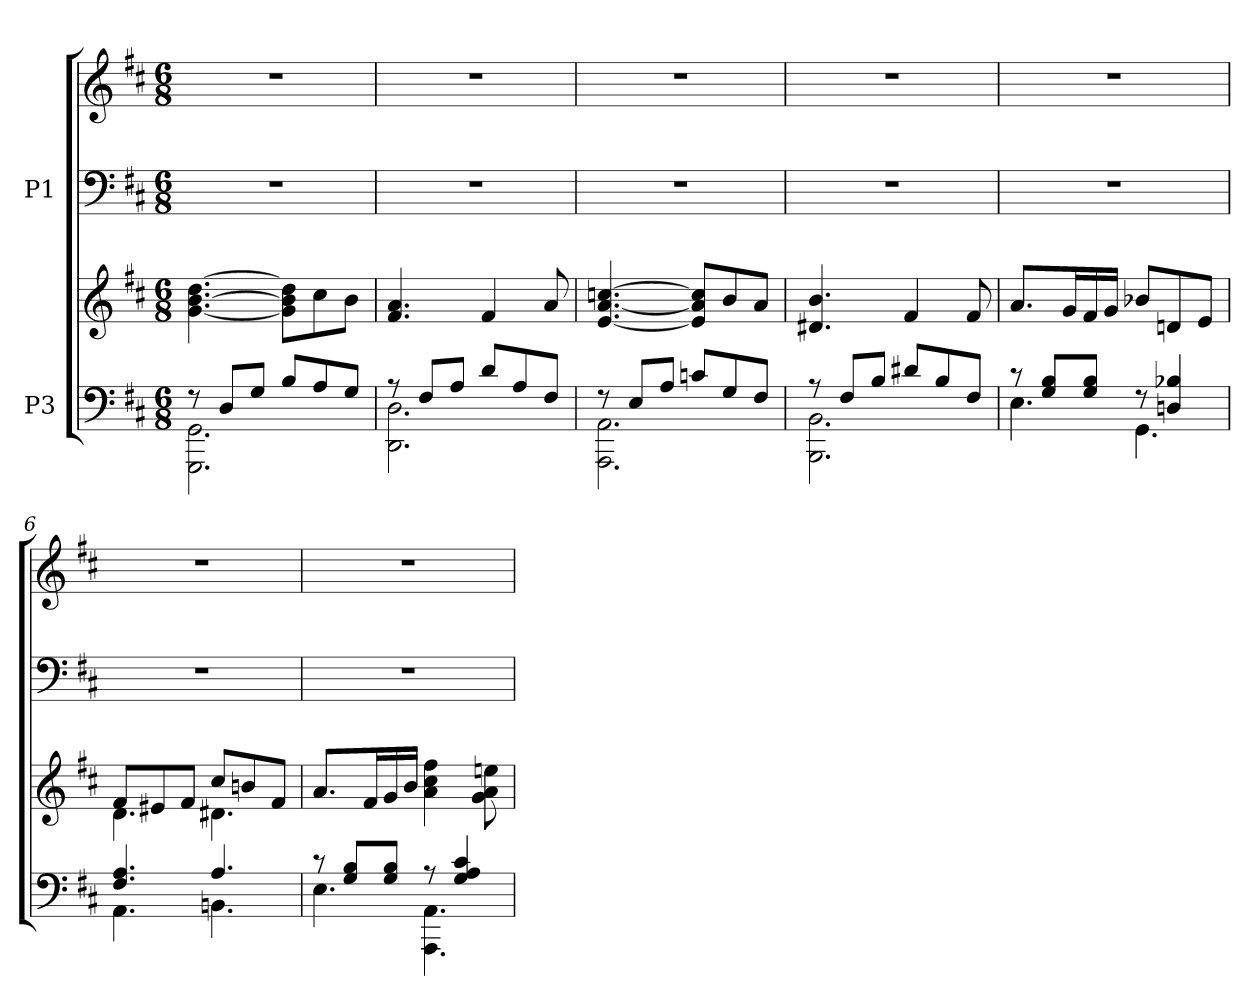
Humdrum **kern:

**kern	**kern	**kern	**kern
*part2	*part2	*part1	*part1
*staff4	*staff3	*staff2	*staff1
*I"P3	*	*I"P1	*
!!LO:PB:g=z
*clefF4	*clefG2	*clefF4	*clefG2
*k[f#c#]	*k[f#c#]	*k[f#c#]	*k[f#c#]
*D:	*D:	*D:	*D:
*M6/8	*M6/8	*M6/8	*M6/8
=1	=1	=1	=1
*^	*	*	*
!	!	!	!LO:N:vis=1	!LO:N:vis=1
8r	2.GGGi\ 2.GGi	[<4.gi\ [>4.bi [>4.ddi	2.r	2.r
8Di/L	.	.	.	.
8Gi/J	.	.	.	.
8Bi/L	.	8gi\] 8bi] 8ddi]L	.	.
8Ai/	.	8cc#i\	.	.
8Gi/J	.	8bi\J	.	.
=2	=2	=2	=2	=2
!	!	!	!LO:N:vis=1	!LO:N:vis=1
8r	2.DDi\ 2.Di	4.f#i/ 4.ai	2.r	2.r
8F#i/L	.	.	.	.
8Ai/J	.	.	.	.
8di/L	.	4f#i/	.	.
8Ai/	.	.	.	.
8F#i/J	.	8ai/	.	.
=3	=3	=3	=3	=3
!	!	!	!LO:N:vis=1	!LO:N:vis=1
8r	2.AAAi\ 2.AAi	[<4.ei/ [<4.ai [>4.ccni	2.r	2.r
8Ei/L	.	.	.	.
8Ai/J	.	.	.	.
8cni/L	.	8ei/] 8ai] 8cci]L	.	.
8Gi/	.	8bi/	.	.
8F#i/J	.	8ai/J	.	.
=4	=4	=4	=4	=4
!	!	!	!LO:N:vis=1	!LO:N:vis=1
8r	2.BBBi\ 2.BBi	4.d#Xi/ 4.bi	2.r	2.r
8F#i/L	.	.	.	.
8Bi/J	.	.	.	.
8d#Xi/L	.	4f#i/	.	.
8Bi/	.	.	.	.
8F#i/J	.	8f#i/	.	.
=5	=5	=5	=5	=5
!	!	!	!LO:N:vis=1	!LO:N:vis=1
8r	4.Ei\	8.ai/L	2.r	2.r
8Gi/ 8BiL	.	.	.	.
.	.	16gi/L	.	.
8Gi/ 8BiJ	.	16f#i/	.	.
.	.	16gi/JJ	.	.
8r	4.GGi\	8b-Xi/L	.	.
4Dni/ 4B-Xi	.	8dni/	.	.
.	.	8ei/J	.	.
!!LO:LB:g=z
=6	=6	=6	=6	=6
*	*	*^	*	*
!	!	!	!	!LO:N:vis=1	!LO:N:vis=1
4.F#i/ 4.Ai	4.AAi\	8f#i/L	4.di\	2.r	2.r
.	.	8e#Xi/	.	.	.
.	.	8f#i/J	.	.	.
4.Ai/	4.BBni\	8cc#i/L	4.d#Xi\	.	.
.	.	8bni/	.	.	.
.	.	8f#i/J	.	.	.
*	*	*v	*v	*	*
=7	=7	=7	=7	=7
!	!	!	!LO:N:vis=1	!LO:N:vis=1
8r	4.Ei\	8.ai/L	2.r	2.r
8Gi/ 8BiL	.	.	.	.
.	.	16f#i/L	.	.
8Gi/ 8BiJ	.	16gi/	.	.
.	.	16bi/JJ	.	.
8r	4.AAAi\ 4.AAi	4ai\ 4cc#i 4ff#i	.	.
4Gi/ 4Ai 4c#i	.	.	.	.
.	.	8gi\ 8ai 8eeni	.	.
*v	*v	*	*	*
=	=	=	=
*-	*-	*-	*-
